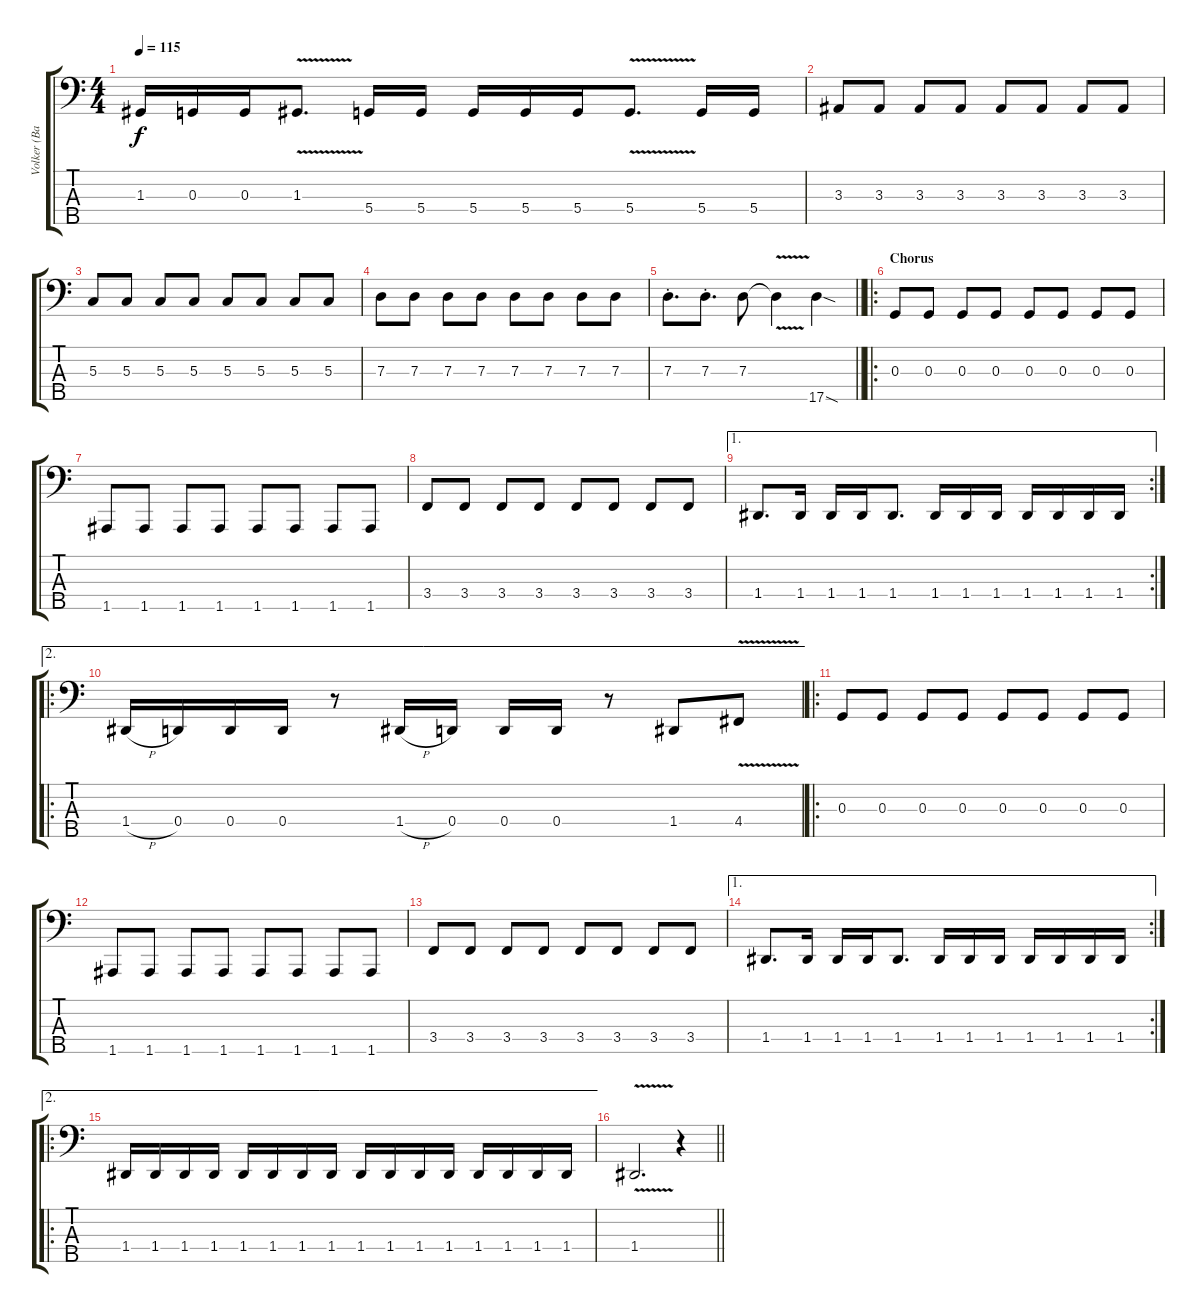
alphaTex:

\track ("Volker (Bass)" "Volker (Ba") {instrument electricbasspick}
\staff {score tabs}
\tuning (F2 C2 G1 D1 A0) {hide}
\ts (4 4)
\tempo 115
\clef f4
\ks c
1.3.16{dy f} 0.3.16 0.3.16 1.3{v}.8{d} 5.4.16 5.4.16 5.4.16 5.4.16 5.4.16 5.4{v}.8{d} 5.4.16 5.4.16 |
3.3.8 3.3.8 3.3.8 3.3.8 3.3.8 3.3.8 3.3.8 3.3.8 |
5.3.8 5.3.8 5.3.8 5.3.8 5.3.8 5.3.8 5.3.8 5.3.8 |
7.3.8 7.3.8 7.3.8 7.3.8 7.3.8 7.3.8 7.3.8 7.3.8 |
\barLineRight lightlight
7.3{st}.8{d} 7.3{st}.8{d} 7.3.8 7.3{v t}.4 17.5{sod}.4 |
\ro
\section ("" "Chorus")
0.3.8 0.3.8 0.3.8 0.3.8 0.3.8 0.3.8 0.3.8 0.3.8 |
1.5.8 1.5.8 1.5.8 1.5.8 1.5.8 1.5.8 1.5.8 1.5.8 |
3.4.8 3.4.8 3.4.8 3.4.8 3.4.8 3.4.8 3.4.8 3.4.8 |
\ae 1
\rc 2
1.4.8{d} 1.4.16 1.4.16 1.4.16 1.4.8{d} 1.4.16 1.4.16 1.4.16 1.4.16 1.4.16 1.4.16 1.4.16 |
\ae 2
\ro
1.4{h}.16 0.4.16 0.4.16 0.4.16 r.8 1.4{h}.16 0.4.16 0.4.16 0.4.16 r.8 1.4.8 4.4{v}.8 |
\ro
0.3.8 0.3.8 0.3.8 0.3.8 0.3.8 0.3.8 0.3.8 0.3.8 |
1.5.8 1.5.8 1.5.8 1.5.8 1.5.8 1.5.8 1.5.8 1.5.8 |
3.4.8 3.4.8 3.4.8 3.4.8 3.4.8 3.4.8 3.4.8 3.4.8 |
\ae 1
\rc 2
1.4.8{d} 1.4.16 1.4.16 1.4.16 1.4.8{d} 1.4.16 1.4.16 1.4.16 1.4.16 1.4.16 1.4.16 1.4.16 |
\ae 2
\ro
1.4.16 1.4.16 1.4.16 1.4.16 1.4.16 1.4.16 1.4.16 1.4.16 1.4.16 1.4.16 1.4.16 1.4.16 1.4.16 1.4.16 1.4.16 1.4.16 |
\barLineRight lightlight
1.4{v}.2{d} r.4
